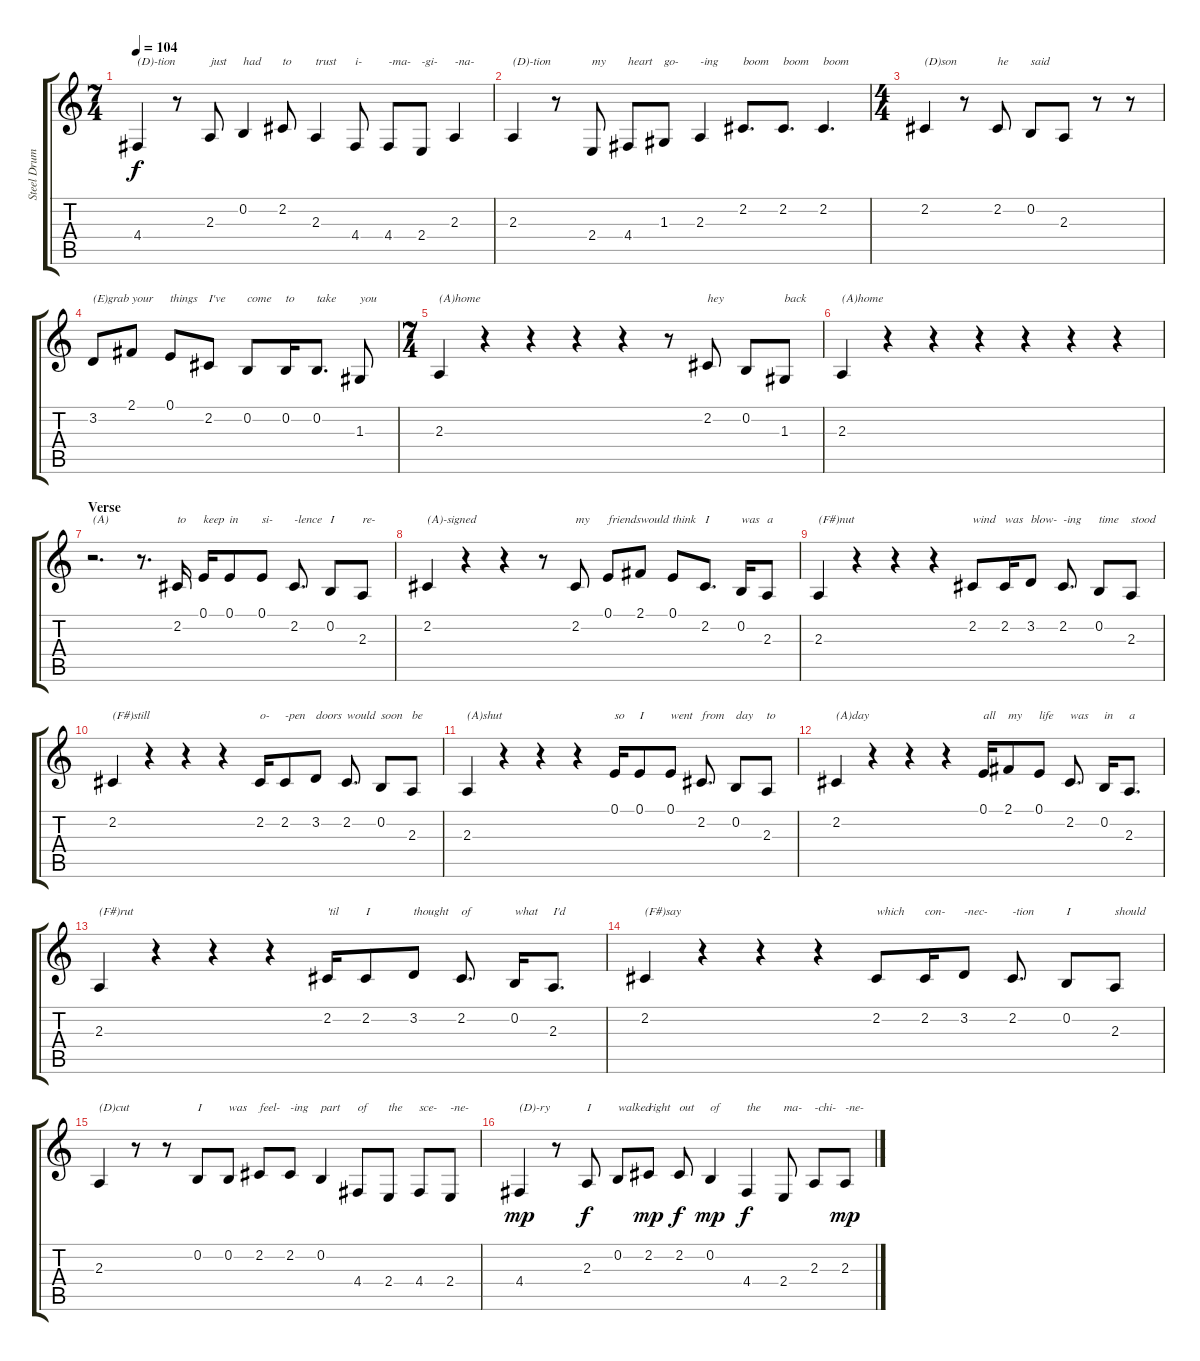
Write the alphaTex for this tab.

\track ("Steel Drums" "Steel Drum") {instrument steeldrums}
\staff {score tabs}
\tuning (E4 B3 G3 D3 A2 E2) {hide}
\ts (7 4)
\tempo 104
\clef g2
\ks c
4.4.4{txt "(D)-tion" dy f} r.8 2.3.8{txt "just"} 0.2.4{txt "had"} 2.2.8{txt "to"} 2.3.4{txt "trust"} 4.4.8{txt "i-"} 4.4.8{txt "-ma-"} 2.4.8{txt "-gi-"} 2.3.4{txt "-na-"} |
2.3.4{txt "(D)-tion"} r.8 2.4.8{txt "my"} 4.4.8{txt "heart"} 1.3.8{txt "go-"} 2.3.4{txt "-ing"} 2.2.8{d txt "boom"} 2.2.8{d txt "boom"} 2.2.4{d txt "boom"} |
\ts (4 4)
2.2.4{txt "(D)son"} r.8 2.2.8{txt "he"} 0.2.8{txt "said"} 2.3.8 r.8 r.8 |
3.2.8{txt "(E)grab"} 2.1.8{txt "your"} 0.1.8{txt "things"} 2.2.8{txt "I've"} 0.2.8{txt "come"} 0.2.16{txt "to"} 0.2.8{d txt "take"} 1.3.8{txt "you"} |
\ts (7 4)
2.3.4{txt "(A)home"} r.4 r.4 r.4 r.4 r.8 2.2.8{txt "hey"} 0.2.8 1.3.8{txt "back"} |
2.3.4{txt "(A)home"} r.4 r.4 r.4 r.4 r.4 r.4 |
\section ("" "Verse")
r.2{d txt "(A)"} r.8{d} 2.2.16{txt "to"} 0.1.16{txt "keep"} 0.1.8{txt "in"} 0.1.8{txt "si-"} 2.2.8{d txt "-lence"} 0.2.8{txt "I"} 2.3.8{txt "re-"} |
2.2.4{txt "(A)-signed"} r.4 r.4 r.8 2.2.8{txt "my"} 0.1.8{txt "friends"} 2.1.8{txt "would"} 0.1.8{txt "think"} 2.2.8{d txt "I"} 0.2.16{txt "was"} 2.3.8{txt "a"} |
2.3.4{txt "(F#)nut"} r.4 r.4 r.4 2.2.8{txt "wind"} 2.2.16{txt "was"} 3.2.8{txt "blow-"} 2.2.8{d txt "-ing"} 0.2.8{txt "time"} 2.3.8{txt "stood"} |
2.2.4{txt "(F#)still"} r.4 r.4 r.4 2.2.16{txt "o-"} 2.2.8{txt "-pen"} 3.2.8{txt "doors"} 2.2.8{d txt "would"} 0.2.8{txt "soon"} 2.3.8{txt "be"} |
2.3.4{txt "(A)shut"} r.4 r.4 r.4 0.1.16{txt "so"} 0.1.8{txt "I"} 0.1.8{txt "went"} 2.2.8{d txt "from"} 0.2.8{txt "day"} 2.3.8{txt "to"} |
2.2.4{txt "(A)day"} r.4 r.4 r.4 0.1.16{txt "all"} 2.1.8{txt "my"} 0.1.8{txt "life"} 2.2.8{d txt "was"} 0.2.16{txt "in"} 2.3.8{d txt "a"} |
2.3.4{txt "(F#)rut"} r.4 r.4 r.4 2.2.16{txt "'til"} 2.2.8{txt "I"} 3.2.8{txt "thought"} 2.2.8{d txt "of"} 0.2.16{txt "what"} 2.3.8{d txt "I'd"} |
2.2.4{txt "(F#)say"} r.4 r.4 r.4 2.2.8{txt "which"} 2.2.16{txt "con-"} 3.2.8{txt "-nec-"} 2.2.8{d txt "-tion"} 0.2.8{txt "I"} 2.3.8{txt "should"} |
2.3.4{txt "(D)cut"} r.8 r.8 0.2.8{txt "I"} 0.2.8{txt "was"} 2.2.8{txt "feel-"} 2.2.8{txt "-ing"} 0.2.4{txt "part"} 4.4.8{txt "of"} 2.4.8{txt "the"} 4.4.8{txt "sce-"} 2.4.8{txt "-ne-"} |
4.4.4{txt "(D)-ry" dy mp} r.8 2.3.8{txt "I" dy f} 0.2.8{txt "walked"} 2.2.8{txt "right" dy mp} 2.2.8{txt "out" dy f} 0.2.4{txt "of" dy mp} 4.4.4{txt "the" dy f} 2.4.8{txt "ma-"} 2.3.8{txt "-chi-"} 2.3.8{txt "-ne-" dy mp}
